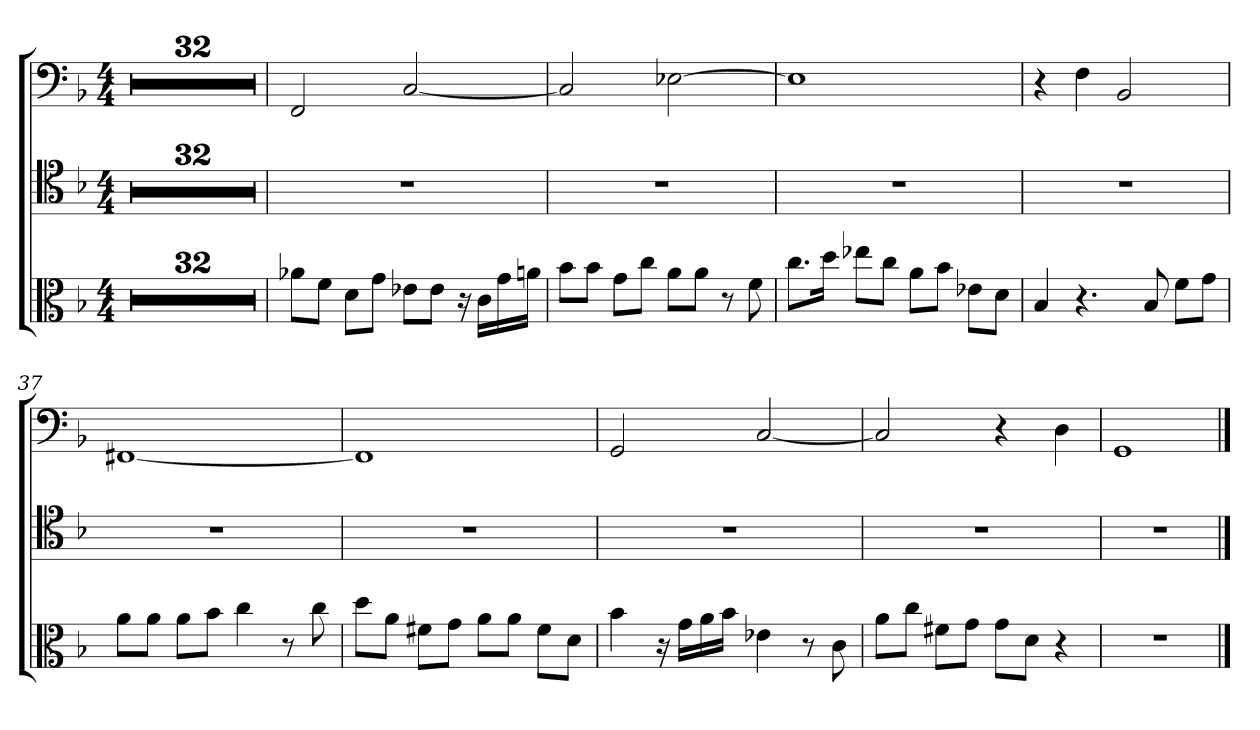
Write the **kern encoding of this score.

**kern	**kern	**kern
*part3	*part2	*part1
*staff3	*staff2	*staff1
*clefC3	*clefC4	*clefF4
*k[b-]	*k[b-]	*k[b-]
*F:	*F:	*F:
*M4/4	*M4/4	*M4/4
=1	=1	=1
1r	1r	1r
=2	=2	=2
1r	1r	1r
=3	=3	=3
1r	1r	1r
=4	=4	=4
1r	1r	1r
=5	=5	=5
1r	1r	1r
=6	=6	=6
1r	1r	1r
=7	=7	=7
1r	1r	1r
=8	=8	=8
1r	1r	1r
=9	=9	=9
1r	1r	1r
=10	=10	=10
1r	1r	1r
=11	=11	=11
1r	1r	1r
=12	=12	=12
1r	1r	1r
=13	=13	=13
1r	1r	1r
=14	=14	=14
1r	1r	1r
=15	=15	=15
1r	1r	1r
=16	=16	=16
1r	1r	1r
=17	=17	=17
1r	1r	1r
=18	=18	=18
1r	1r	1r
=19	=19	=19
1r	1r	1r
=20	=20	=20
1r	1r	1r
=21	=21	=21
1r	1r	1r
=22	=22	=22
1r	1r	1r
=23	=23	=23
1r	1r	1r
=24	=24	=24
1r	1r	1r
=25	=25	=25
1r	1r	1r
=26	=26	=26
1r	1r	1r
=27	=27	=27
1r	1r	1r
=28	=28	=28
1r	1r	1r
=29	=29	=29
1r	1r	1r
=30	=30	=30
1r	1r	1r
=31	=31	=31
1r	1r	1r
=32	=32	=32
1r	1r	1r
=33	=33	=33
8a-X\L	1r	2FF
8f\J	.	.
8d\L	.	.
8g\J	.	.
8e-X\L	.	[2C
8e-\J	.	.
16r	.	.
16c\LL	.	.
16g\	.	.
16an\JJ	.	.
=34	=34	=34
8b-\L	1r	2C]
8b-\J	.	.
8g\L	.	.
8cc\J	.	.
8a\L	.	[2E-X
8a\J	.	.
8r	.	.
8f	.	.
=35	=35	=35
8.cc\L	1r	1E-]
16dd\Jk	.	.
8ee-X\L	.	.
8cc\J	.	.
8a\L	.	.
8b-\J	.	.
8e-X\L	.	.
8d\J	.	.
=36	=36	=36
4B-	1r	4r
4.r	.	4F
.	.	2BB-
8B-	.	.
8f\L	.	.
8g\J	.	.
=37	=37	=37
8a\L	1r	[1FF#X
8a\J	.	.
8a\L	.	.
8b-\J	.	.
4cc	.	.
8r	.	.
8cc	.	.
=38	=38	=38
8dd\L	1r	1FF#]
8a\J	.	.
8f#X\L	.	.
8g\J	.	.
8a\L	.	.
8a\J	.	.
8f#\L	.	.
8d\J	.	.
=39	=39	=39
4b-	1r	2GG
16r	.	.
16g\LL	.	.
16a\	.	.
16b-\JJ	.	.
4e-X	.	[2C
8r	.	.
8c	.	.
=40	=40	=40
8a\L	1r	2C]
8cc\J	.	.
8f#X\L	.	.
8g\J	.	.
8g\L	.	4r
8d\J	.	.
4r	.	4D
=41	=41	=41
1r	1r	1GG
==	==	==
*-	*-	*-
